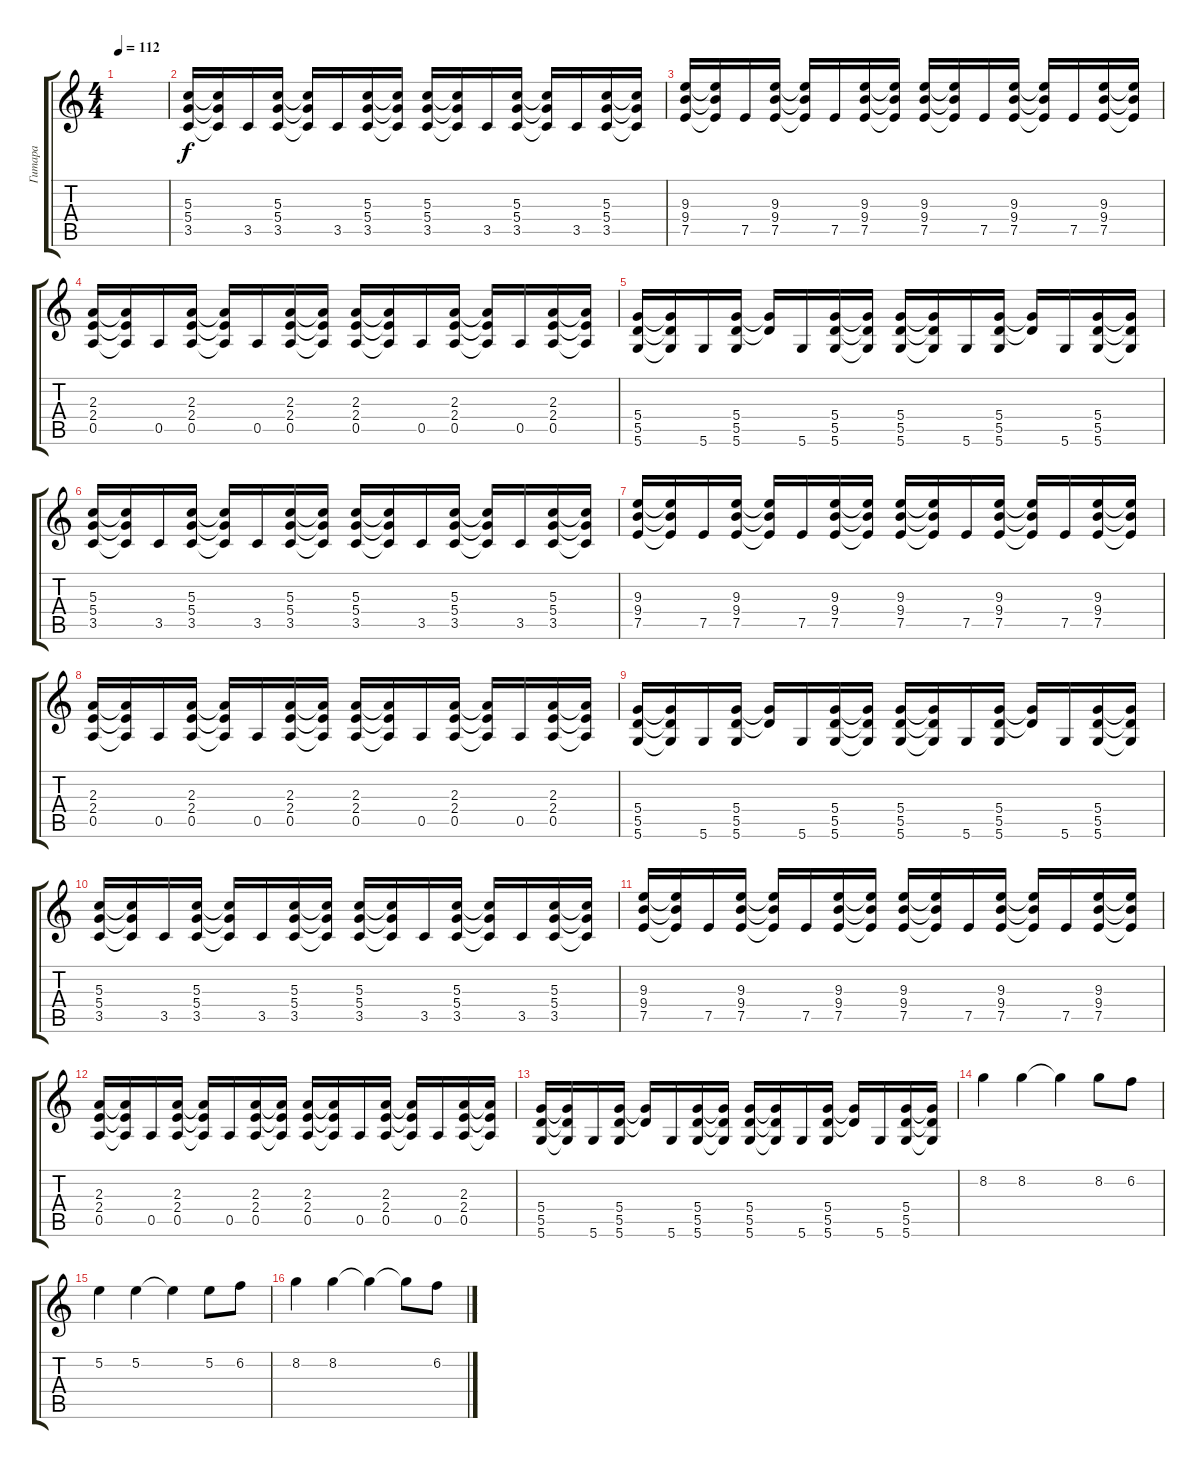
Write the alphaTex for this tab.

\track ("Гитара" "Гитара") {instrument overdrivenguitar}
\staff {score tabs}
\tuning (E4 B3 G3 D3 A2 D2) {hide}
\ts (4 4)
\tempo 112
\clef g2
\ks c
|
(5.3 5.4 3.5).16 (5.3{t} 5.4{t} 3.5{t}).16 3.5.16 (5.3 5.4 3.5).16 (5.3{t} 5.4{t} 3.5{t}).16 3.5.16 (5.3 5.4 3.5).16 (5.3{t} 5.4{t} 3.5{t}).16 (5.3 5.4 3.5).16 (5.3{t} 5.4{t} 3.5{t}).16 3.5.16 (5.3 5.4 3.5).16 (5.3{t} 5.4{t} 3.5{t}).16 3.5.16 (5.3 5.4 3.5).16 (5.3{t} 5.4{t} 3.5{t}).16 |
(9.3 9.4 7.5).16 (9.3{t} 9.4{t} 7.5{t}).16 7.5.16 (9.3 9.4 7.5).16 (9.3{t} 9.4{t} 7.5{t}).16 7.5.16 (9.3 9.4 7.5).16 (9.3{t} 9.4{t} 7.5{t}).16 (9.3 9.4 7.5).16 (9.3{t} 9.4{t} 7.5{t}).16 7.5.16 (9.3 9.4 7.5).16 (9.3{t} 9.4{t} 7.5{t}).16 7.5.16 (9.3 9.4 7.5).16 (9.3{t} 9.4{t} 7.5{t}).16 |
(2.3 2.4 0.5).16 (2.3{t} 2.4{t} 0.5{t}).16 0.5.16 (2.3 2.4 0.5).16 (2.3{t} 2.4{t} 0.5{t}).16 0.5.16 (2.3 2.4 0.5).16 (2.3{t} 2.4{t} 0.5{t}).16 (2.3 2.4 0.5).16 (2.3{t} 2.4{t} 0.5{t}).16 0.5.16 (2.3 2.4 0.5).16 (2.3{t} 2.4{t} 0.5{t}).16 0.5.16 (2.3 2.4 0.5).16 (2.3{t} 2.4{t} 0.5{t}).16 |
(5.4 5.5 5.6).16 (5.4{t} 5.5{t} 5.6{t}).16 5.6.16 (5.4 5.5 5.6).16 (5.4{t} 5.5{t}).16 5.6.16 (5.4 5.5 5.6).16 (5.4{t} 5.5{t} 5.6{t}).16 (5.4 5.5 5.6).16 (5.4{t} 5.5{t} 5.6{t}).16 5.6.16 (5.4 5.5 5.6).16 (5.4{t} 5.5{t}).16 5.6.16 (5.4 5.5 5.6).16 (5.4{t} 5.5{t} 5.6{t}).16 |
(5.3 5.4 3.5).16 (5.3{t} 5.4{t} 3.5{t}).16 3.5.16 (5.3 5.4 3.5).16 (5.3{t} 5.4{t} 3.5{t}).16 3.5.16 (5.3 5.4 3.5).16 (5.3{t} 5.4{t} 3.5{t}).16 (5.3 5.4 3.5).16 (5.3{t} 5.4{t} 3.5{t}).16 3.5.16 (5.3 5.4 3.5).16 (5.3{t} 5.4{t} 3.5{t}).16 3.5.16 (5.3 5.4 3.5).16 (5.3{t} 5.4{t} 3.5{t}).16 |
(9.3 9.4 7.5).16 (9.3{t} 9.4{t} 7.5{t}).16 7.5.16 (9.3 9.4 7.5).16 (9.3{t} 9.4{t} 7.5{t}).16 7.5.16 (9.3 9.4 7.5).16 (9.3{t} 9.4{t} 7.5{t}).16 (9.3 9.4 7.5).16 (9.3{t} 9.4{t} 7.5{t}).16 7.5.16 (9.3 9.4 7.5).16 (9.3{t} 9.4{t} 7.5{t}).16 7.5.16 (9.3 9.4 7.5).16 (9.3{t} 9.4{t} 7.5{t}).16 |
(2.3 2.4 0.5).16 (2.3{t} 2.4{t} 0.5{t}).16 0.5.16 (2.3 2.4 0.5).16 (2.3{t} 2.4{t} 0.5{t}).16 0.5.16 (2.3 2.4 0.5).16 (2.3{t} 2.4{t} 0.5{t}).16 (2.3 2.4 0.5).16 (2.3{t} 2.4{t} 0.5{t}).16 0.5.16 (2.3 2.4 0.5).16 (2.3{t} 2.4{t} 0.5{t}).16 0.5.16 (2.3 2.4 0.5).16 (2.3{t} 2.4{t} 0.5{t}).16 |
(5.4 5.5 5.6).16 (5.4{t} 5.5{t} 5.6{t}).16 5.6.16 (5.4 5.5 5.6).16 (5.4{t} 5.5{t}).16 5.6.16 (5.4 5.5 5.6).16 (5.4{t} 5.5{t} 5.6{t}).16 (5.4 5.5 5.6).16 (5.4{t} 5.5{t} 5.6{t}).16 5.6.16 (5.4 5.5 5.6).16 (5.4{t} 5.5{t}).16 5.6.16 (5.4 5.5 5.6).16 (5.4{t} 5.5{t} 5.6{t}).16 |
(5.3 5.4 3.5).16 (5.3{t} 5.4{t} 3.5{t}).16 3.5.16 (5.3 5.4 3.5).16 (5.3{t} 5.4{t} 3.5{t}).16 3.5.16 (5.3 5.4 3.5).16 (5.3{t} 5.4{t} 3.5{t}).16 (5.3 5.4 3.5).16 (5.3{t} 5.4{t} 3.5{t}).16 3.5.16 (5.3 5.4 3.5).16 (5.3{t} 5.4{t} 3.5{t}).16 3.5.16 (5.3 5.4 3.5).16 (5.3{t} 5.4{t} 3.5{t}).16 |
(9.3 9.4 7.5).16 (9.3{t} 9.4{t} 7.5{t}).16 7.5.16 (9.3 9.4 7.5).16 (9.3{t} 9.4{t} 7.5{t}).16 7.5.16 (9.3 9.4 7.5).16 (9.3{t} 9.4{t} 7.5{t}).16 (9.3 9.4 7.5).16 (9.3{t} 9.4{t} 7.5{t}).16 7.5.16 (9.3 9.4 7.5).16 (9.3{t} 9.4{t} 7.5{t}).16 7.5.16 (9.3 9.4 7.5).16 (9.3{t} 9.4{t} 7.5{t}).16 |
(2.3 2.4 0.5).16 (2.3{t} 2.4{t} 0.5{t}).16 0.5.16 (2.3 2.4 0.5).16 (2.3{t} 2.4{t} 0.5{t}).16 0.5.16 (2.3 2.4 0.5).16 (2.3{t} 2.4{t} 0.5{t}).16 (2.3 2.4 0.5).16 (2.3{t} 2.4{t} 0.5{t}).16 0.5.16 (2.3 2.4 0.5).16 (2.3{t} 2.4{t} 0.5{t}).16 0.5.16 (2.3 2.4 0.5).16 (2.3{t} 2.4{t} 0.5{t}).16 |
(5.4 5.5 5.6).16 (5.4{t} 5.5{t} 5.6{t}).16 5.6.16 (5.4 5.5 5.6).16 (5.4{t} 5.5{t}).16 5.6.16 (5.4 5.5 5.6).16 (5.4{t} 5.5{t} 5.6{t}).16 (5.4 5.5 5.6).16 (5.4{t} 5.5{t} 5.6{t}).16 5.6.16 (5.4 5.5 5.6).16 (5.4{t} 5.5{t}).16 5.6.16 (5.4 5.5 5.6).16 (5.4{t} 5.5{t} 5.6{t}).16 |
8.2.4 8.2.4 8.2{t}.4 8.2.8 6.2.8 |
5.2.4 5.2.4 5.2{t}.4 5.2.8 6.2.8 |
8.2.4 8.2.4 8.2{t}.4 8.2{t}.8 6.2.8
